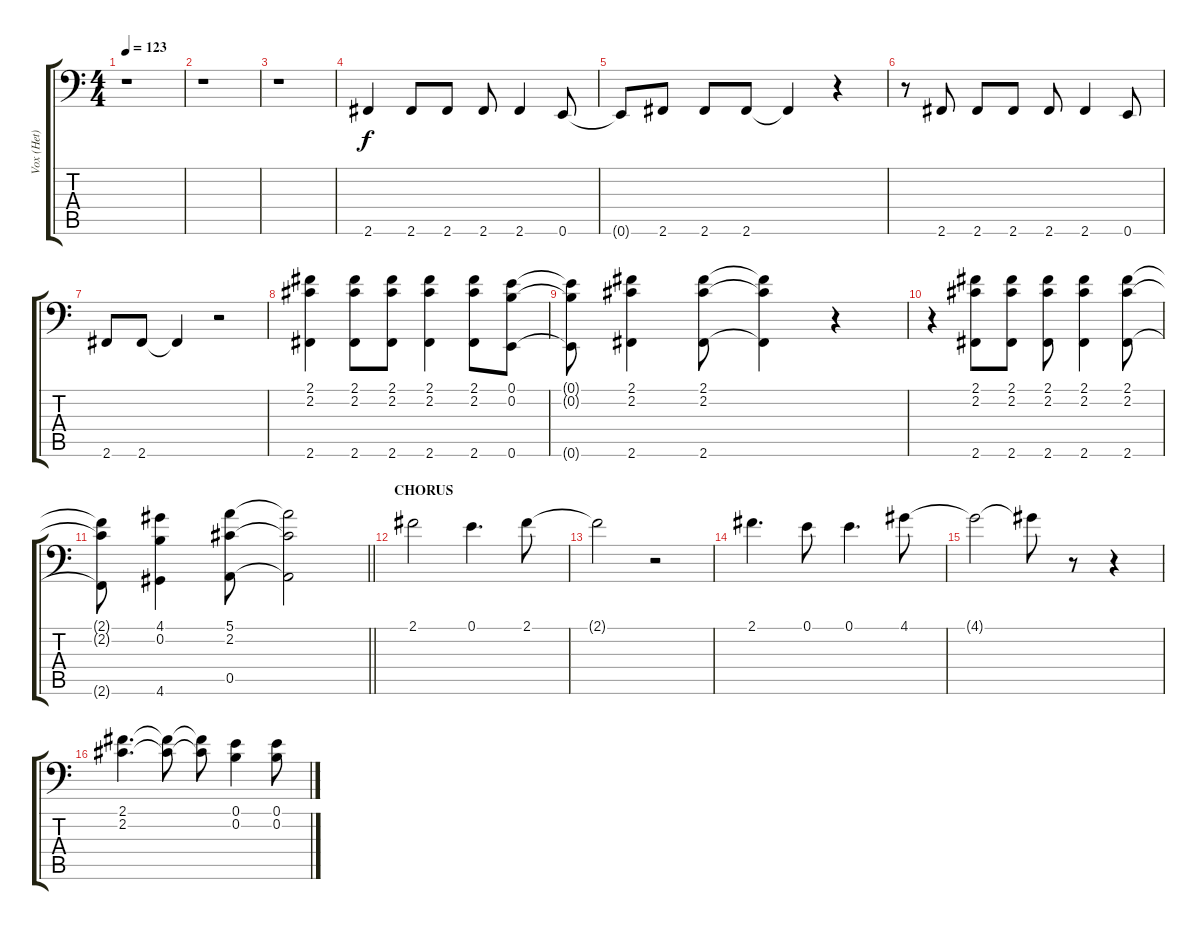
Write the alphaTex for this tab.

\track ("Vox (Het)" "Vox (Het)") {instrument synthbass2}
\staff {score tabs}
\tuning (E3 B2 G2 D2 A1 E1) {hide}
\ts (4 4)
\tempo 123
\clef f4
\ks c
r.1{dy f} |
r.1 |
r.1 |
2.6.4 2.6.8 2.6.8 2.6.8 2.6.4 0.6.8 |
0.6{t}.8 2.6.8 2.6.8 2.6.8 2.6{t}.4 r.4 |
r.8 2.6.8 2.6.8 2.6.8 2.6.8 2.6.4 0.6.8 |
2.6.8 2.6.8 2.6{t}.4 r.2 |
(2.1 2.2 2.6).4 (2.1 2.2 2.6).8 (2.1 2.2 2.6).8 (2.1 2.2 2.6).4 (2.1 2.2 2.6).8 (0.1 0.2 0.6).8 |
(0.1{t} 0.2{t} 0.6{t}).8 (2.1 2.2 2.6).4 (2.1 2.2 2.6).8 (2.1{t} 2.2{t} 2.6{t}).4 r.4 |
r.4 (2.1 2.2 2.6).8 (2.1 2.2 2.6).8 (2.1 2.2 2.6).8 (2.1 2.2 2.6).4 (2.1 2.2 2.6).8 |
\barLineRight lightlight
(2.1{t} 2.2{t} 2.6{t}).8 (4.1 0.2 4.6).4 (5.1 2.2 0.5).8 (5.1{t} 2.2{t} 0.5{t}).2 |
\section ("" "CHORUS")
2.1.2 0.1.4{d} 2.1.8 |
2.1{t}.2 r.2 |
2.1.4{d} 0.1.8 0.1.4{d} 4.1.8 |
4.1{t}.2 4.1{t}.8 r.8 r.4 |
(2.1 2.2).4{d} (2.1{t} 2.2{t}).8 (2.1{t} 2.2{t}).8 (0.1 0.2).4 (0.1 0.2).8
